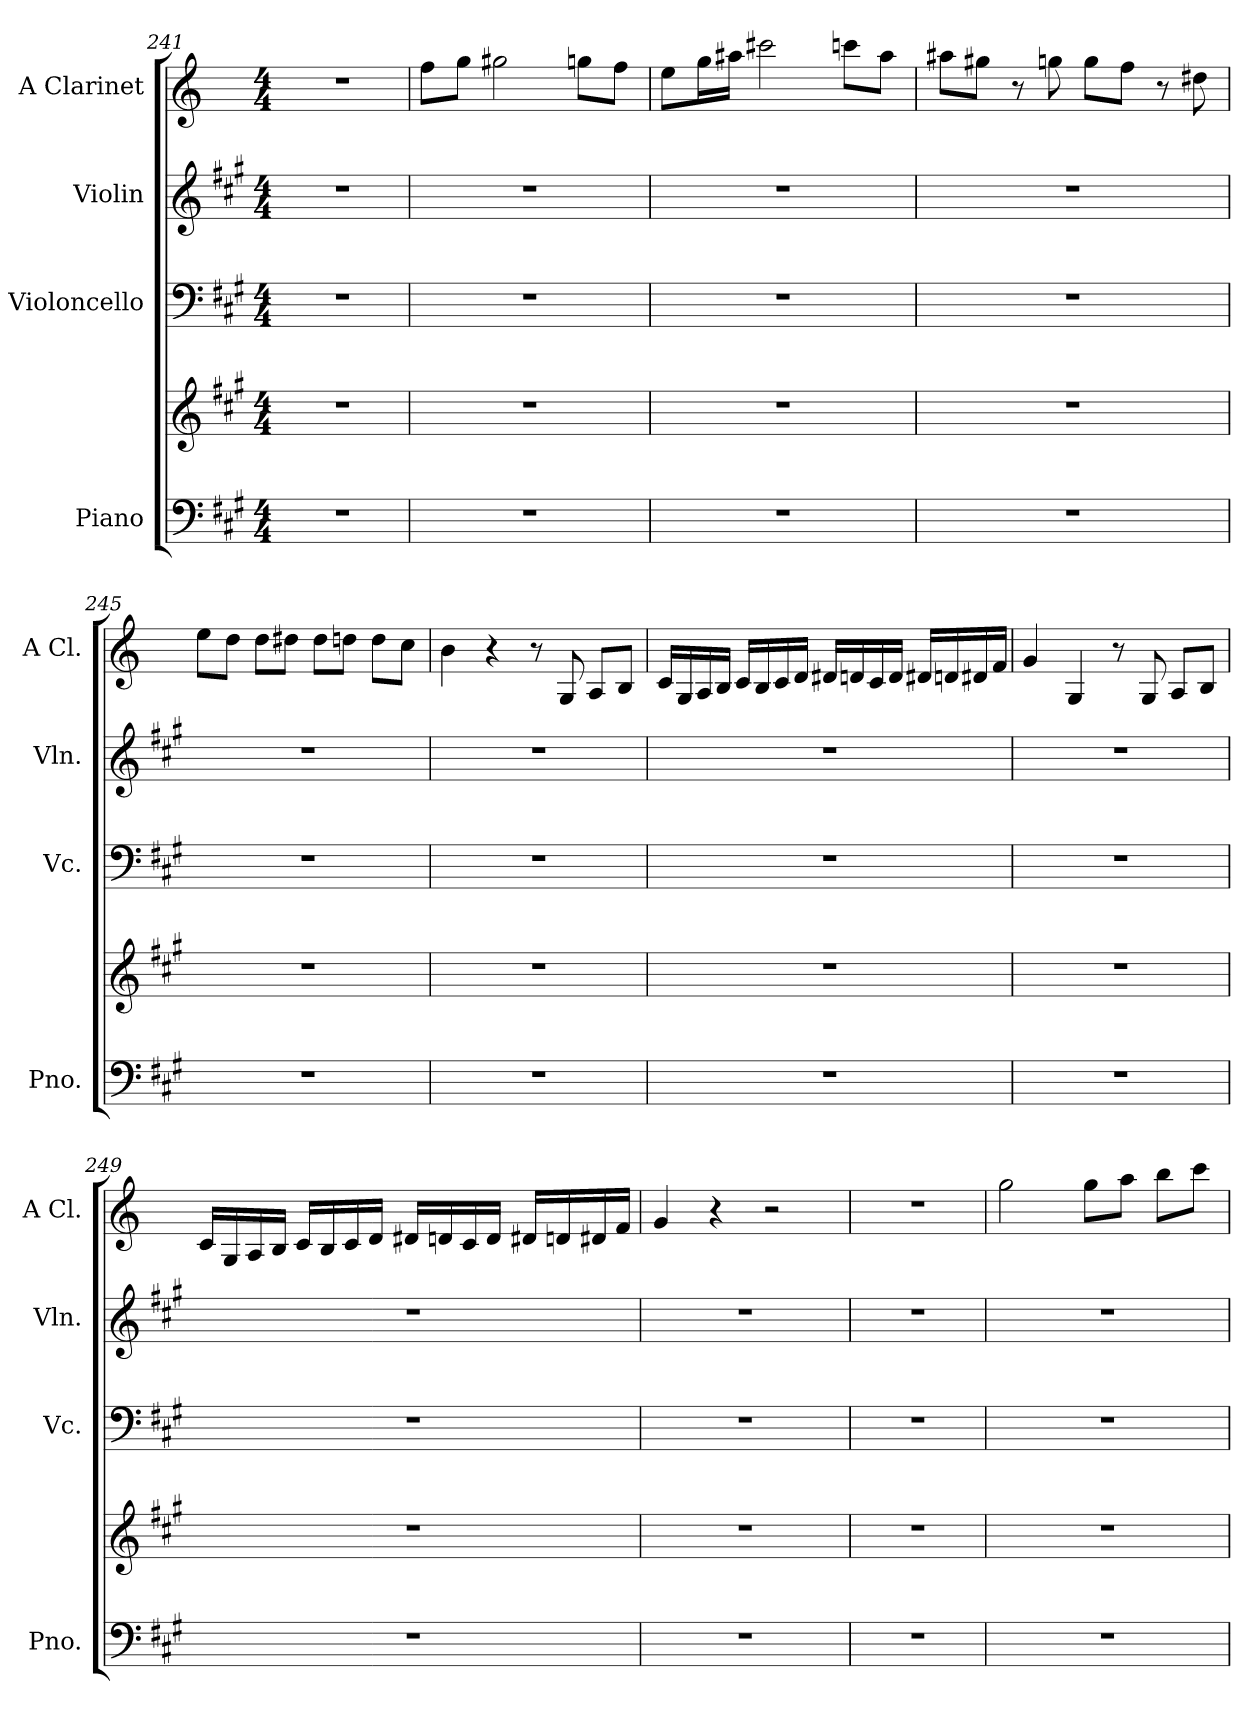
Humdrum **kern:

**kern	**kern	**kern	**kern	**kern
*part4	*part4	*part3	*part2	*part1
*staff5	*staff4	*staff3	*staff2	*staff1
*I"Piano	*	*I"Violoncello	*I"Violin	*I"A Clarinet
*I'Pno.	*	*I'Vc.	*I'Vln.	*I'A Cl.
*clefF4	*clefG2	*clefF4	*clefG2	*clefG2
*	*	*	*	*ITrd2c3
*k[f#c#g#]	*k[f#c#g#]	*k[f#c#g#]	*k[f#c#g#]	*k[f#c#g#]
*M4/4	*M4/4	*M4/4	*M4/4	*M4/4
=241	=241	=241	=241	=241
1r	1r	1r	1r	1r
=242	=242	=242	=242	=242
1r	1r	1r	1r	8dd\L
.	.	.	.	8ee\J
.	.	.	.	2ee#X\
.	.	.	.	8een\L
.	.	.	.	8dd\J
=243	=243	=243	=243	=243
1r	1r	1r	1r	8cc#\L
.	.	.	.	16ee\L
.	.	.	.	16ff##X\JJ
.	.	.	.	2aa#X\
.	.	.	.	8aan\L
.	.	.	.	8ff##\J
=244	=244	=244	=244	=244
1r	1r	1r	1r	8ff##X\L
.	.	.	.	8ee#X\J
.	.	.	.	8r
.	.	.	.	8een\
.	.	.	.	8ee\L
.	.	.	.	8dd\J
.	.	.	.	8r
.	.	.	.	8b#X\
=245	=245	=245	=245	=245
1r	1r	1r	1r	8cc#\L
.	.	.	.	8b\J
.	.	.	.	8b\L
.	.	.	.	8b#X\J
.	.	.	.	8b#\L
.	.	.	.	8bn\J
.	.	.	.	8b\L
.	.	.	.	8a\J
=246	=246	=246	=246	=246
1r	1r	1r	1r	4g#\
.	.	.	.	4r
.	.	.	.	8r
.	.	.	.	8E/
.	.	.	.	8F#/L
.	.	.	.	8G#/J
=247	=247	=247	=247	=247
1r	1r	1r	1r	16A/LL
.	.	.	.	16E/
.	.	.	.	16F#/
.	.	.	.	16G#/JJ
.	.	.	.	16A/LL
.	.	.	.	16G#/
.	.	.	.	16A/
.	.	.	.	16B/JJ
.	.	.	.	16B#X/LL
.	.	.	.	16Bn/
.	.	.	.	16A/
.	.	.	.	16B/JJ
.	.	.	.	16B#X/LL
.	.	.	.	16Bn/
.	.	.	.	16B#X/
.	.	.	.	16d/JJ
!!LO:LB:g=z
=248	=248	=248	=248	=248
1r	1r	1r	1r	4e/
.	.	.	.	4E/
.	.	.	.	8r
.	.	.	.	8E/
.	.	.	.	8F#/L
.	.	.	.	8G#/J
=249	=249	=249	=249	=249
1r	1r	1r	1r	16A/LL
.	.	.	.	16E/
.	.	.	.	16F#/
.	.	.	.	16G#/JJ
.	.	.	.	16A/LL
.	.	.	.	16G#/
.	.	.	.	16A/
.	.	.	.	16B/JJ
.	.	.	.	16B#X/LL
.	.	.	.	16Bn/
.	.	.	.	16A/
.	.	.	.	16B/JJ
.	.	.	.	16B#X/LL
.	.	.	.	16Bn/
.	.	.	.	16B#X/
.	.	.	.	16d/JJ
=250	=250	=250	=250	=250
1r	1r	1r	1r	4e/
.	.	.	.	4r
.	.	.	.	2r
=251	=251	=251	=251	=251
1r	1r	1r	1r	1r
=252	=252	=252	=252	=252
1r	1r	1r	1r	2ee\
.	.	.	.	8ee\L
.	.	.	.	8ff#\J
.	.	.	.	8gg#\L
.	.	.	.	8aa\J
=	=	=	=	=
*-	*-	*-	*-	*-
